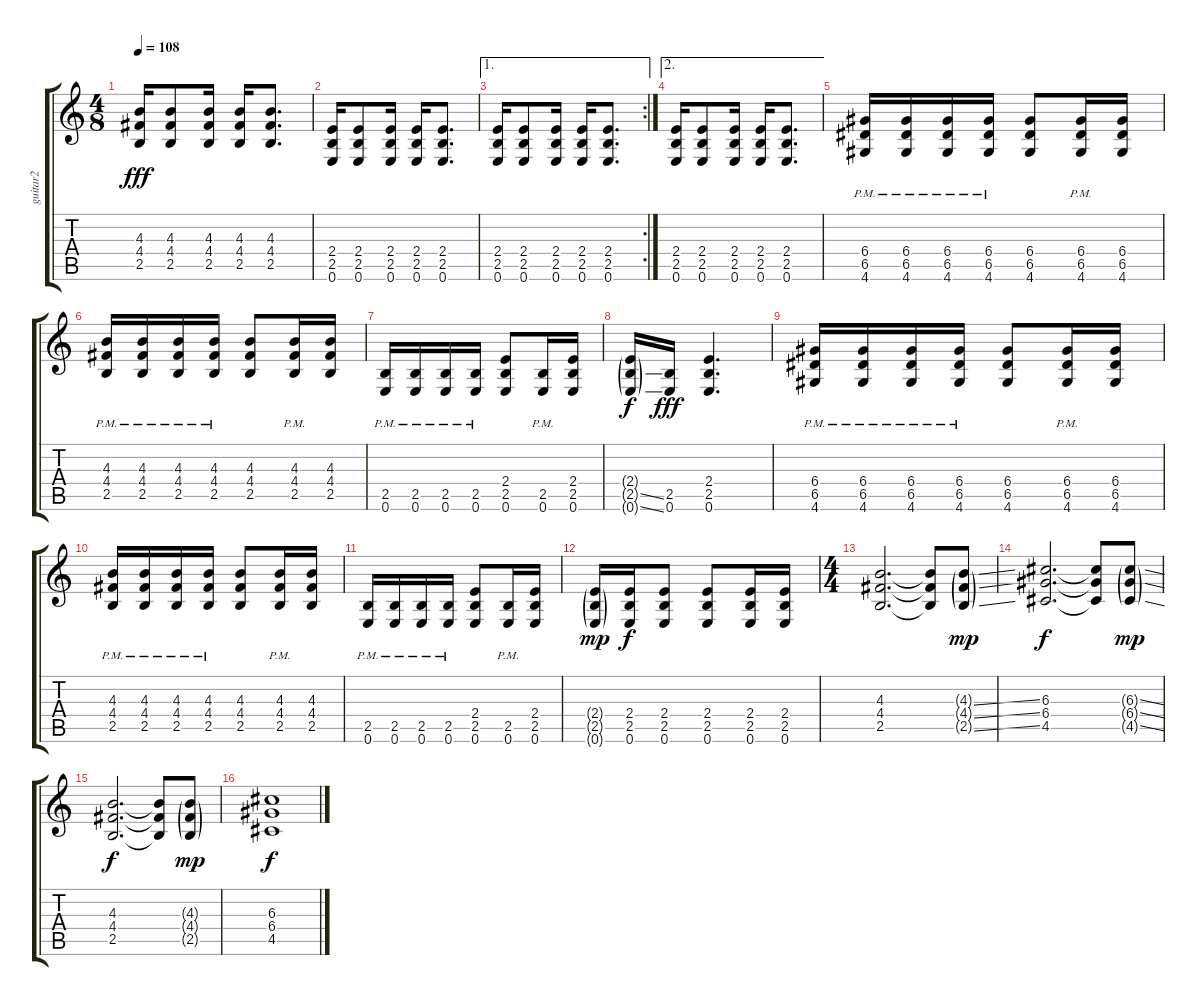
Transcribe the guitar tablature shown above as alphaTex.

\track ("guitar2" "guitar2") {instrument distortionguitar}
\staff {score tabs}
\tuning (E4 B3 G3 D3 A2 E2) {hide}
\ts (4 8)
\tempo 108
\clef g2
\ks c
(4.3 4.4 2.5).16{dy fff} (4.3 4.4 2.5).8 (4.3 4.4 2.5).16 (4.3 4.4 2.5).16 (4.3 4.4 2.5).8{d} |
(2.4 2.5 0.6).16 (2.4 2.5 0.6).8 (2.4 2.5 0.6).16 (2.4 2.5 0.6).16 (2.4 2.5 0.6).8{d} |
\ae 1
\rc 2
(2.4 2.5 0.6).16 (2.4 2.5 0.6).8 (2.4 2.5 0.6).16 (2.4 2.5 0.6).16 (2.4 2.5 0.6).8{d} |
\ae 2
(2.4 2.5 0.6).16 (2.4 2.5 0.6).8 (2.4 2.5 0.6).16 (2.4 2.5 0.6).16 (2.4 2.5 0.6).8{d} |
(6.4{pm} 6.5{pm} 4.6{pm}).16 (6.4{pm} 6.5{pm} 4.6{pm}).16 (6.4{pm} 6.5{pm} 4.6{pm}).16 (6.4{pm} 6.5{pm} 4.6{pm}).16 (6.4 6.5 4.6).8 (6.4{pm} 6.5{pm} 4.6{pm}).16 (6.4 6.5 4.6).16 |
(4.3{pm} 4.4{pm} 2.5{pm}).16 (4.3{pm} 4.4{pm} 2.5{pm}).16 (4.3{pm} 4.4{pm} 2.5{pm}).16 (4.3{pm} 4.4{pm} 2.5{pm}).16 (4.3 4.4 2.5).8 (4.3 4.4{pm} 2.5{pm}).16 (4.3 4.4 2.5).16 |
(2.5{pm} 0.6{pm}).16 (2.5{pm} 0.6{pm}).16 (2.5{pm} 0.6{pm}).16 (2.5{pm} 0.6{pm}).16 (2.4 2.5 0.6).8 (2.5{pm} 0.6{pm}).16 (2.4 2.5 0.6).16 |
(2.4{g} 2.5{ss g} 0.6{ss g}).16{dy f} (2.5 0.6).16{dy fff} (2.4 2.5 0.6).4{d} |
(6.4{pm} 6.5{pm} 4.6{pm}).16 (6.4{pm} 6.5{pm} 4.6{pm}).16 (6.4{pm} 6.5{pm} 4.6{pm}).16 (6.4{pm} 6.5{pm} 4.6{pm}).16 (6.4 6.5 4.6).8 (6.4{pm} 6.5{pm} 4.6{pm}).16 (6.4 6.5 4.6).16 |
(4.3{pm} 4.4{pm} 2.5{pm}).16 (4.3{pm} 4.4{pm} 2.5{pm}).16 (4.3{pm} 4.4{pm} 2.5{pm}).16 (4.3{pm} 4.4{pm} 2.5{pm}).16 (4.3 4.4 2.5).8 (4.3 4.4{pm} 2.5{pm}).16 (4.3 4.4 2.5).16 |
(2.5{pm} 0.6{pm}).16 (2.5{pm} 0.6{pm}).16 (2.5{pm} 0.6{pm}).16 (2.5{pm} 0.6{pm}).16 (2.4 2.5 0.6).8 (2.5{pm} 0.6{pm}).16 (2.4 2.5 0.6).16 |
(2.4{g} 2.5{g} 0.6{g}).16{dy mp} (2.4 2.5 0.6).16{dy f} (2.4 2.5 0.6).8 (2.4 2.5 0.6).8 (2.4 2.5 0.6).16 (2.4 2.5 0.6).16 |
\ts (4 4)
(4.3 4.4 2.5).2{d} (4.3{t} 4.4{t} 2.5{t}).8 (4.3{ss g} 4.4{ss g} 2.5{ss g}).8{dy mp} |
(6.3 6.4 4.5).2{d dy f} (6.3{t} 6.4{t} 4.5{t}).8 (6.3{ss g} 6.4{ss g} 4.5{ss g}).8{dy mp} |
(4.3 4.4 2.5).2{d dy f} (4.3{t} 4.4{t} 2.5{t}).8 (4.3{g} 4.4{g} 2.5{g}).8{dy mp} |
(6.3 6.4 4.5).1{dy f}
